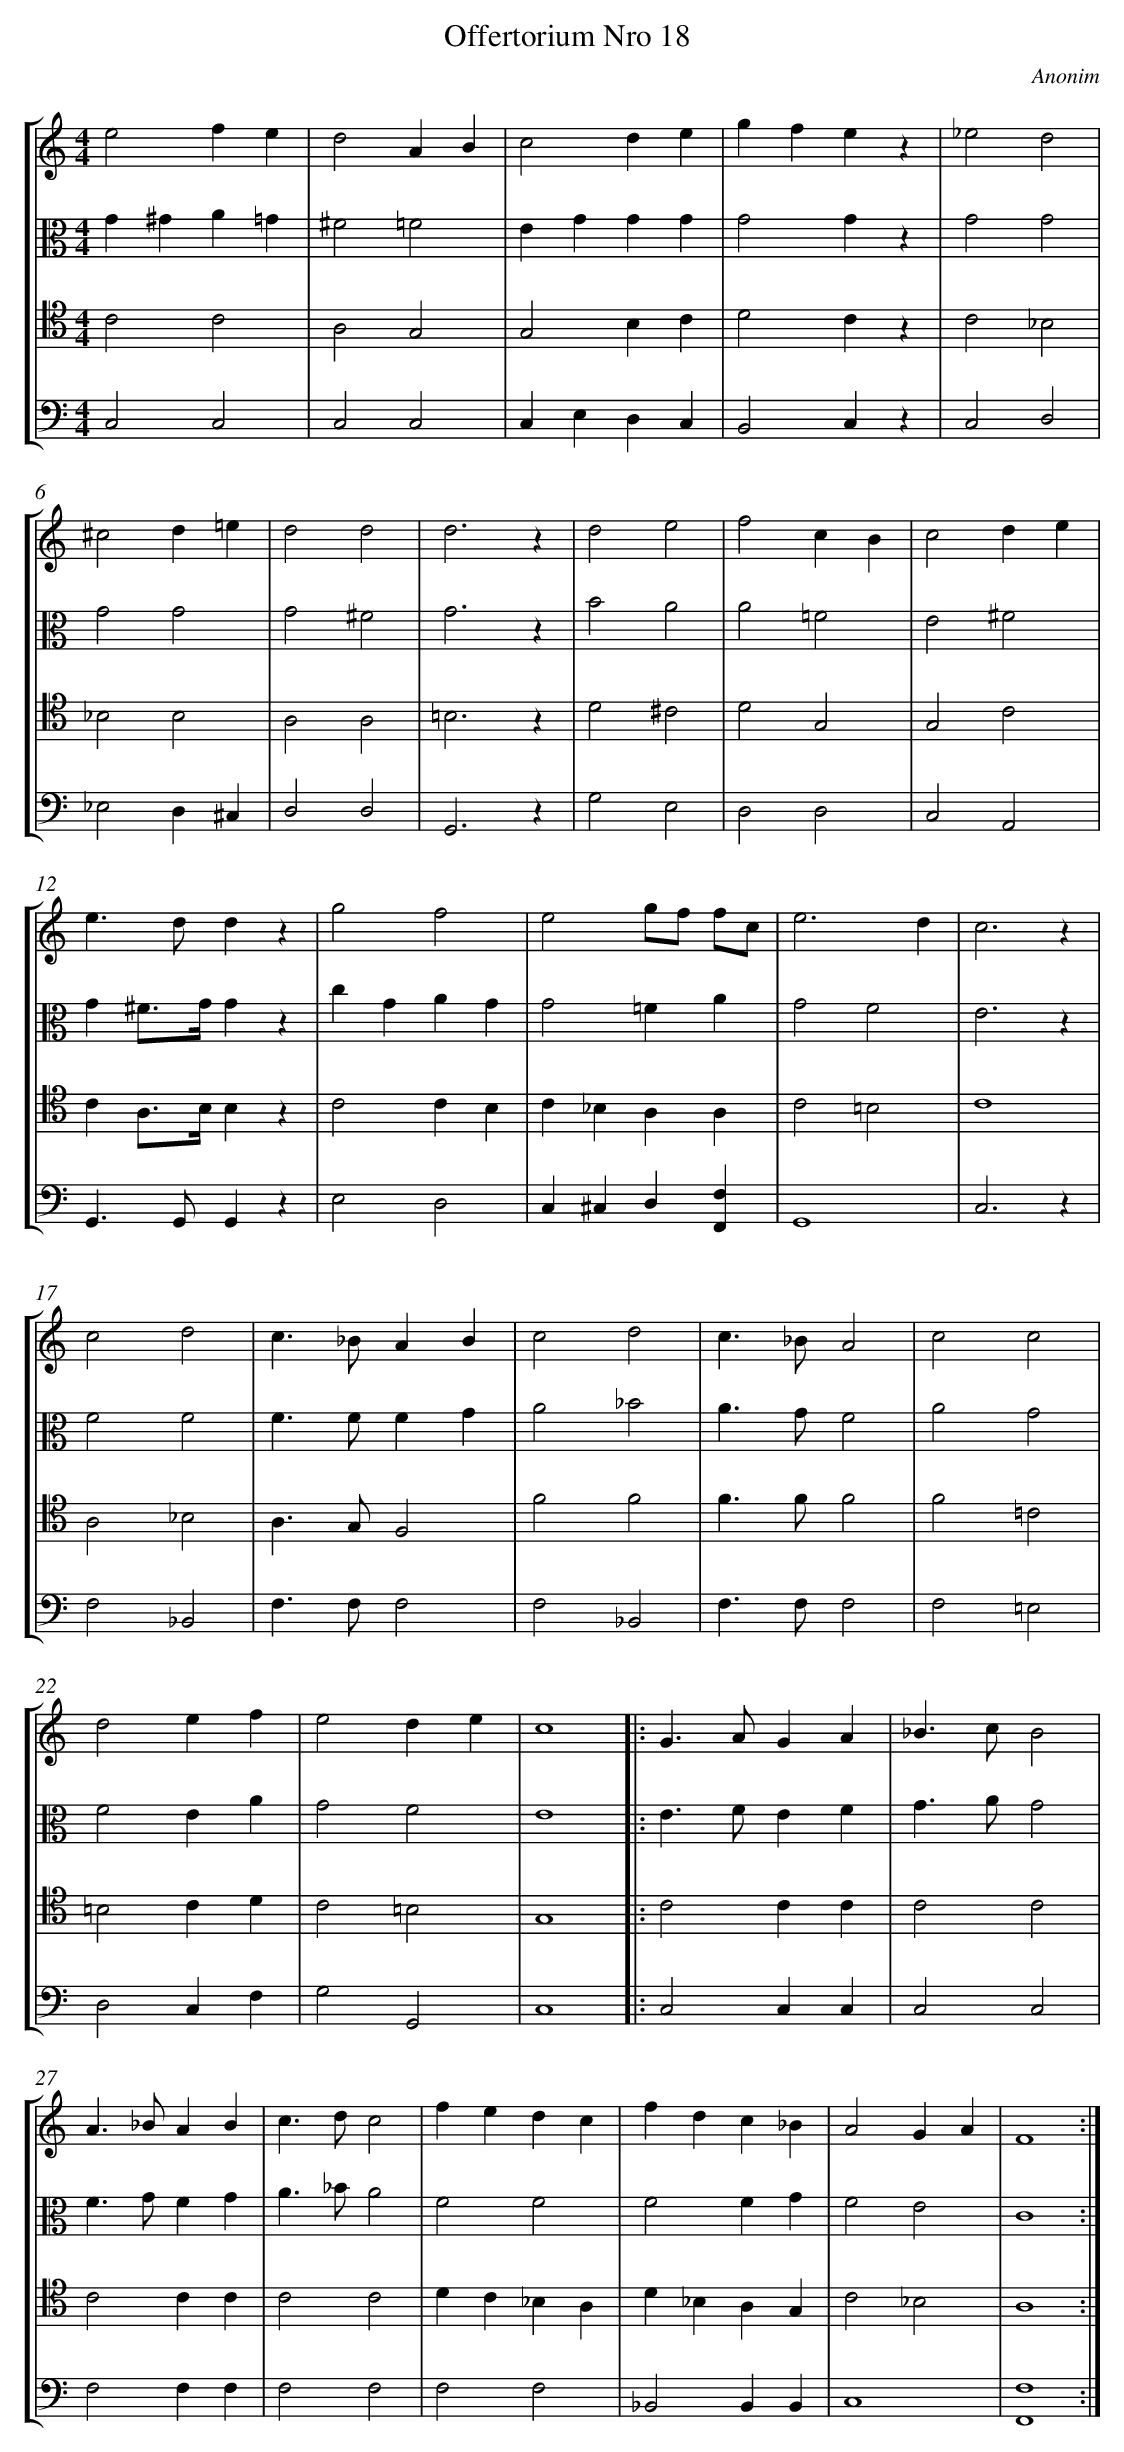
X:1
T: Offertorium Nro 18
C: Anonim
L: 1/4
M: 4/4
%%staves [1 2 3 4]
V: 1
V: 2 clef=alto
V: 3 clef=tenor
V: 4 clef=bass
K: C
[V:1] e2fe |
[V:2] G^GA=G |
[V:3] C2C2 |
[V:4] C,2C,2 |
[V:1] d2AB |
[V:2] ^F2=F2 |
[V:3] A,2G,2 |
[V:4] C,2C,2 |
[V:1] c2de |
[V:2] EGGG |
[V:3] G,2B,C |
[V:4] C,E,D,C, |
[V:1] gfez |
[V:2] G2Gz |
[V:3] D2Cz |
[V:4] B,,2C,z |
[V:1] _e2d2 |
[V:2] G2G2 |
[V:3] C2_B,2 |
[V:4] C,2D,2 |
[V:1] ^c2d=e |
[V:2] G2G2 |
[V:3] _B,2B,2 |
[V:4] _E,2D,^C, |
[V:1] d2d2 |
[V:2] G2^F2 |
[V:3] A,2A,2 |
[V:4] D,2D,2 |
[V:1] d3z |
[V:2] G3z |
[V:3] =B,3z |
[V:4] G,,3z |
[V:1] d2e2 |
[V:2] B2A2 |
[V:3] D2^C2 |
[V:4] G,2E,2 |
[V:1] f2cB |
[V:2] A2=F2 |
[V:3] D2G,2 |
[V:4] D,2D,2 |
[V:1] c2de |
[V:2] E2^F2 |
[V:3] G,2C2 |
[V:4] C,2A,,2 |
[V:1] e>ddz |
[V:2] G^F/>G/Gz |
[V:3] CA,/>B,/B,z |
[V:4] G,,>G,,G,,z |
[V:1] g2f2 |
[V:2] cGAG |
[V:3] C2CB, |
[V:4] E,2D,2 |
[V:1] e2g/f/ f/c/ |
[V:2] G2=FA |
[V:3] C_B,A,A, |
[V:4] C,^C,D,[F,F,,] |
[V:1] e3d |
[V:2] G2F2 |
[V:3] C2=B,2 |
[V:4] G,,4 |
[V:1] c3z |
[V:2] E3z |
[V:3] C4 |
[V:4] C,3z |
[V:1] c2d2 |
[V:2] F2F2 |
[V:3] A,2_B,2 |
[V:4] F,2_B,,2 |
[V:1] c>_BAB |
[V:2] F>FFG |
[V:3] A,>G,F,2 |
[V:4] F,>F,F,2 |
[V:1] c2d2 |
[V:2] A2_B2 |
[V:3] F2F2 |
[V:4] F,2_B,,2 |
[V:1] c>_BA2 |
[V:2] A>GF2 |
[V:3] F>FF2 |
[V:4] F,>F,F,2 |
[V:1] c2c2 |
[V:2] A2G2 |
[V:3] F2=C2 |
[V:4] F,2=E,2 |
[V:1] d2ef |
[V:2] F2EA |
[V:3] =B,2CD |
[V:4] D,2C,F, |
[V:1] e2de |
[V:2] G2F2 |
[V:3] C2=B,2 |
[V:4] G,2G,,2 |
[V:1] c4 ]|:
[V:2] E4 ]|:
[V:3] G,4 ]|:
[V:4] C,4 ]|:
[V:1] G>AGA |
[V:2] E>FEF |
[V:3] C2CC |
[V:4] C,2C,C, |
[V:1] _B>cB2 |
[V:2] G>AG2 |
[V:3] C2C2 |
[V:4] C,2C,2 |
[V:1] A>_BAB |
[V:2] F>GFG |
[V:3] C2CC |
[V:4] F,2F,F, |
[V:1] c>dc2 |
[V:2] A>_BA2 |
[V:3] C2C2 |
[V:4] F,2F,2 |
[V:1] fedc |
[V:2] F2F2 |
[V:3] DC_B,A, |
[V:4] F,2F,2 |
[V:1] fdc_B |
[V:2] F2FG |
[V:3] D_B,A,G, |
[V:4] _B,,2B,,B,, |
[V:1] A2GA |
[V:2] F2E2 |
[V:3] C2_B,2 |
[V:4] C,4 |
[V:1] F4 :|]
[V:2] C4 :|]
[V:3] A,4 :|]
[V:4] [F,4F,,4] :|]
